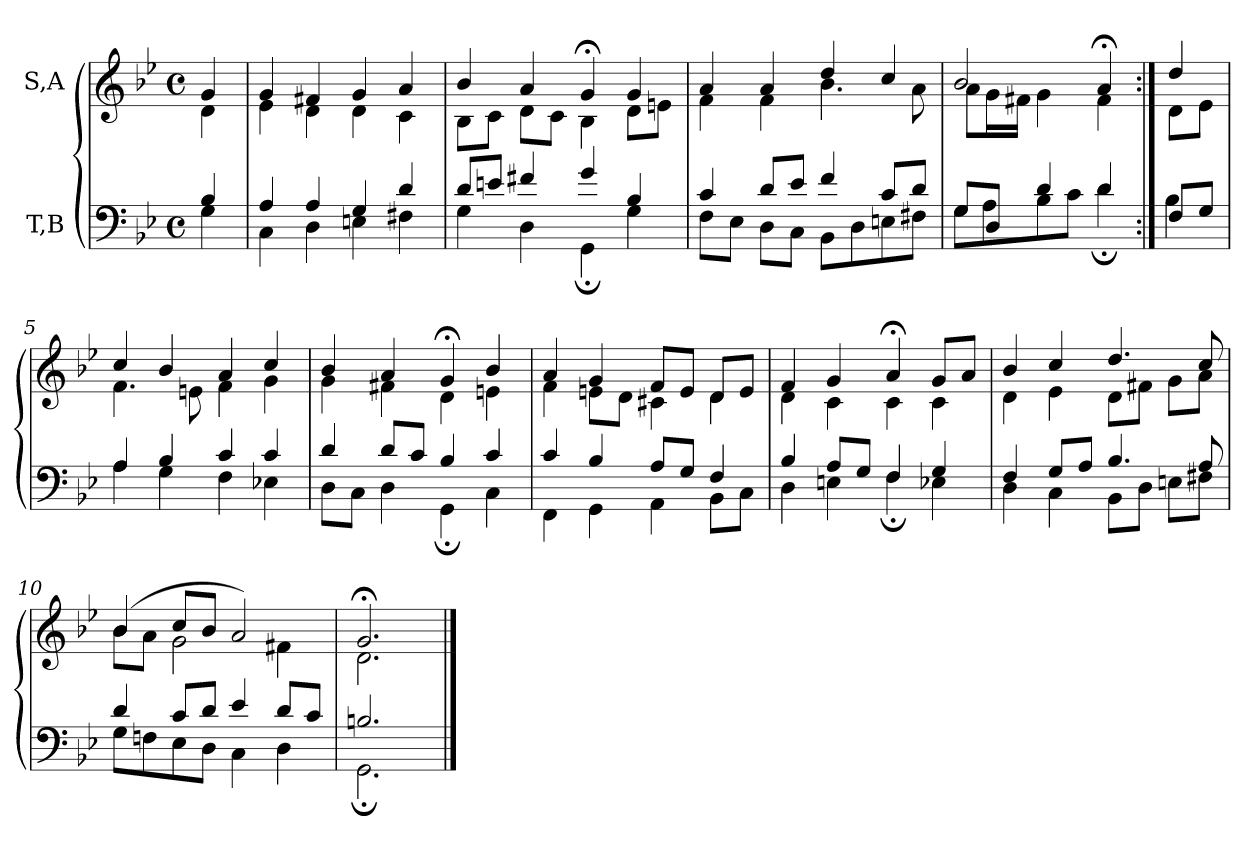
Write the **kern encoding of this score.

**kern	**kern
*part2	*part1
*staff2	*staff1
*I"T,B	*I"S,A
*clefF4	*clefG2
*k[b-e-]	*k[b-e-]
*M4/4	*M4/4
*met(c)	*met(c)
=	=
*^	*^
4B-	4G	4g	4d
=1	=1	=1	=1
4A	4C	4g	4e-
4A	4D	4f#X	4d
4G	4En	4g	4d
4d	4F#X	4a	4c
=2	=2	=2	=2
8dL	4G	4b-	8B-L
8enJ	.	.	8cJ
4f#X	4D	4a	8dL
.	.	.	8cJ
4g	4GG;	4g;<	4B-
4B-	4G	4g	8dL
.	.	.	8enJ
=3	=3	=3	=3
4c	8FL	4a	4f
.	8E-J	.	.
8dL	8DL	4a	4f
8e-J	8CJ	.	.
4f	8BB-L	4dd	4.b-
.	8D	.	.
8cL	8En	4cc	.
8dJ	8F#XJ	.	8a
=4a	=4a	=4a	=4a
8GL	8GL	2b-	8aL
8DJ	8A	.	16gL
.	.	.	16f#XJJ
4d	8B-	.	4g
.	8cJ	.	.
4d	4d;	4a;<	4f#
=4b:|!	=4b:|!	=4b:|!	=4b:|!
8FL	4B-	4dd	8dL
8GJ	.	.	8e-J
=5	=5	=5	=5
4A	4A	4cc	4.f
4B-	4G	4b-	.
.	.	.	8en
4c	4F	4a	4f
4c	4E-X	4cc	4g
=6	=6	=6	=6
4d	8DL	4b-	4g
.	8CJ	.	.
8dL	4D	4a	4f#X
8cJ	.	.	.
4B-	4GG;	4g;<	4d
4c	4C	4b-	4en
=7	=7	=7	=7
4c	4FF	4a	4f
4B-	4GG	4g	8enL
.	.	.	8dJ
8AL	4AA	8fL	4c#X
8GJ	.	8eJ	.
4F	8BB-L	8dL	4d
.	8CJ	8eJ	.
=8	=8	=8	=8
4B-	4D	4f	4d
8AL	4En	4g	4c
8GJ	.	.	.
4F	4F;	4a;<	4c
4G	4E-X	8gL	4c
.	.	8aJ	.
=9	=9	=9	=9
4F	4D	4b-	4d
8GL	4C	4cc	4e-
8AJ	.	.	.
4.B-	8BB-L	4.dd	8dL
.	8DJ	.	8f#XJ
.	8EnL	.	8gL
8A	8F#XJ	8cc	8aJ
=10	=10	=10	=10
4d	8GL	(>4b-	8b-L
.	8Fn	.	8aJ
8cL	8E-	8ccL	2g
8dJ	8DJ	8b-J	.
4e-	4C	2a)	.
8dL	4D	.	4f#X
8cJ	.	.	.
=11	=11	=11	=11
2.Bn	2.GG;	2.g;<	2.d
*v	*v	*	*
*	*v	*v
==	==
*-	*-
